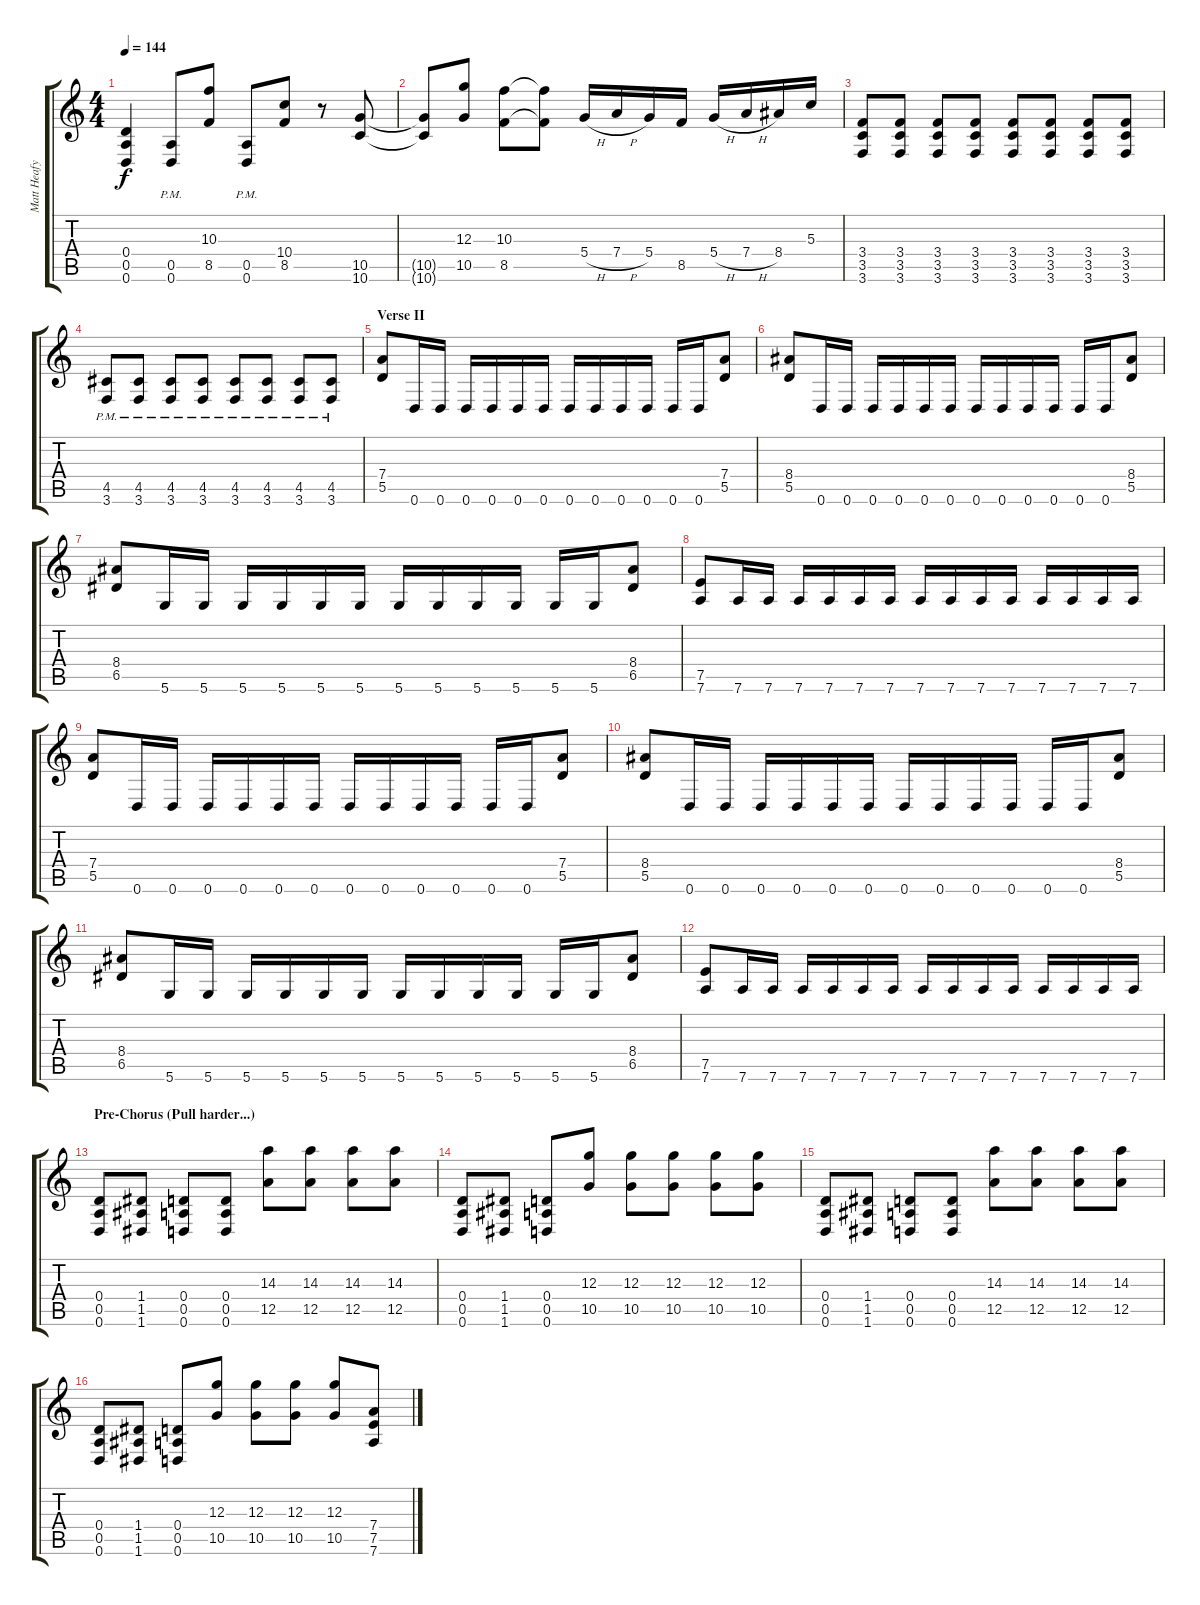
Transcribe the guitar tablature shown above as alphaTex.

\track ("Matt Heafy" "Matt Heafy") {instrument overdrivenguitar}
\staff {score tabs}
\tuning (E4 B3 G3 D3 A2 D2) {hide}
\ts (4 4)
\tempo 144
\clef g2
\ks c
(0.4 0.5 0.6).4{dy f} (0.5{pm} 0.6{pm}).8 (10.3 8.5).8 (0.5{pm} 0.6{pm}).8 (10.4 8.5).8 r.8 (10.5 10.6).8 |
(10.5{t} 10.6{t}).8 (12.3 10.5).8 (10.3 8.5).8 (10.3{t} 8.5{t}).8 5.4{h}.16 7.4{h}.16 5.4.16 8.5.16 5.4{h}.16 7.4{h}.16 8.4.16 5.3.16 |
(3.4 3.5 3.6).8 (3.4 3.5 3.6).8 (3.4 3.5 3.6).8 (3.4 3.5 3.6).8 (3.4 3.5 3.6).8 (3.4 3.5 3.6).8 (3.4 3.5 3.6).8 (3.4 3.5 3.6).8 |
(4.5{pm} 3.6{pm}).8 (4.5{pm} 3.6{pm}).8 (4.5{pm} 3.6{pm}).8 (4.5{pm} 3.6{pm}).8 (4.5{pm} 3.6{pm}).8 (4.5{pm} 3.6{pm}).8 (4.5{pm} 3.6{pm}).8 (4.5{pm} 3.6{pm}).8 |
\section ("" "Verse II")
(7.4 5.5).8 0.6.16 0.6.16 0.6.16 0.6.16 0.6.16 0.6.16 0.6.16 0.6.16 0.6.16 0.6.16 0.6.16 0.6.16 (7.4 5.5).8 |
(8.4 5.5).8 0.6.16 0.6.16 0.6.16 0.6.16 0.6.16 0.6.16 0.6.16 0.6.16 0.6.16 0.6.16 0.6.16 0.6.16 (8.4 5.5).8 |
(8.4 6.5).8 5.6.16 5.6.16 5.6.16 5.6.16 5.6.16 5.6.16 5.6.16 5.6.16 5.6.16 5.6.16 5.6.16 5.6.16 (8.4 6.5).8 |
(7.5 7.6).8 7.6.16 7.6.16 7.6.16 7.6.16 7.6.16 7.6.16 7.6.16 7.6.16 7.6.16 7.6.16 7.6.16 7.6.16 7.6.16 7.6.16 |
(7.4 5.5).8 0.6.16 0.6.16 0.6.16 0.6.16 0.6.16 0.6.16 0.6.16 0.6.16 0.6.16 0.6.16 0.6.16 0.6.16 (7.4 5.5).8 |
(8.4 5.5).8 0.6.16 0.6.16 0.6.16 0.6.16 0.6.16 0.6.16 0.6.16 0.6.16 0.6.16 0.6.16 0.6.16 0.6.16 (8.4 5.5).8 |
(8.4 6.5).8 5.6.16 5.6.16 5.6.16 5.6.16 5.6.16 5.6.16 5.6.16 5.6.16 5.6.16 5.6.16 5.6.16 5.6.16 (8.4 6.5).8 |
(7.5 7.6).8 7.6.16 7.6.16 7.6.16 7.6.16 7.6.16 7.6.16 7.6.16 7.6.16 7.6.16 7.6.16 7.6.16 7.6.16 7.6.16 7.6.16 |
\section ("" "Pre-Chorus (Pull harder...)")
(0.4 0.5 0.6).8 (1.4 1.5 1.6).8 (0.4 0.5 0.6).8 (0.4 0.5 0.6).8 (14.3 12.5).8 (14.3 12.5).8 (14.3 12.5).8 (14.3 12.5).8 |
(0.4 0.5 0.6).8 (1.4 1.5 1.6).8 (0.4 0.5 0.6).8 (12.3 10.5).8 (12.3 10.5).8 (12.3 10.5).8 (12.3 10.5).8 (12.3 10.5).8 |
(0.4 0.5 0.6).8 (1.4 1.5 1.6).8 (0.4 0.5 0.6).8 (0.4 0.5 0.6).8 (14.3 12.5).8 (14.3 12.5).8 (14.3 12.5).8 (14.3 12.5).8 |
(0.4 0.5 0.6).8 (1.4 1.5 1.6).8 (0.4 0.5 0.6).8 (12.3 10.5).8 (12.3 10.5).8 (12.3 10.5).8 (12.3 10.5).8 (7.4 7.5 7.6).8
